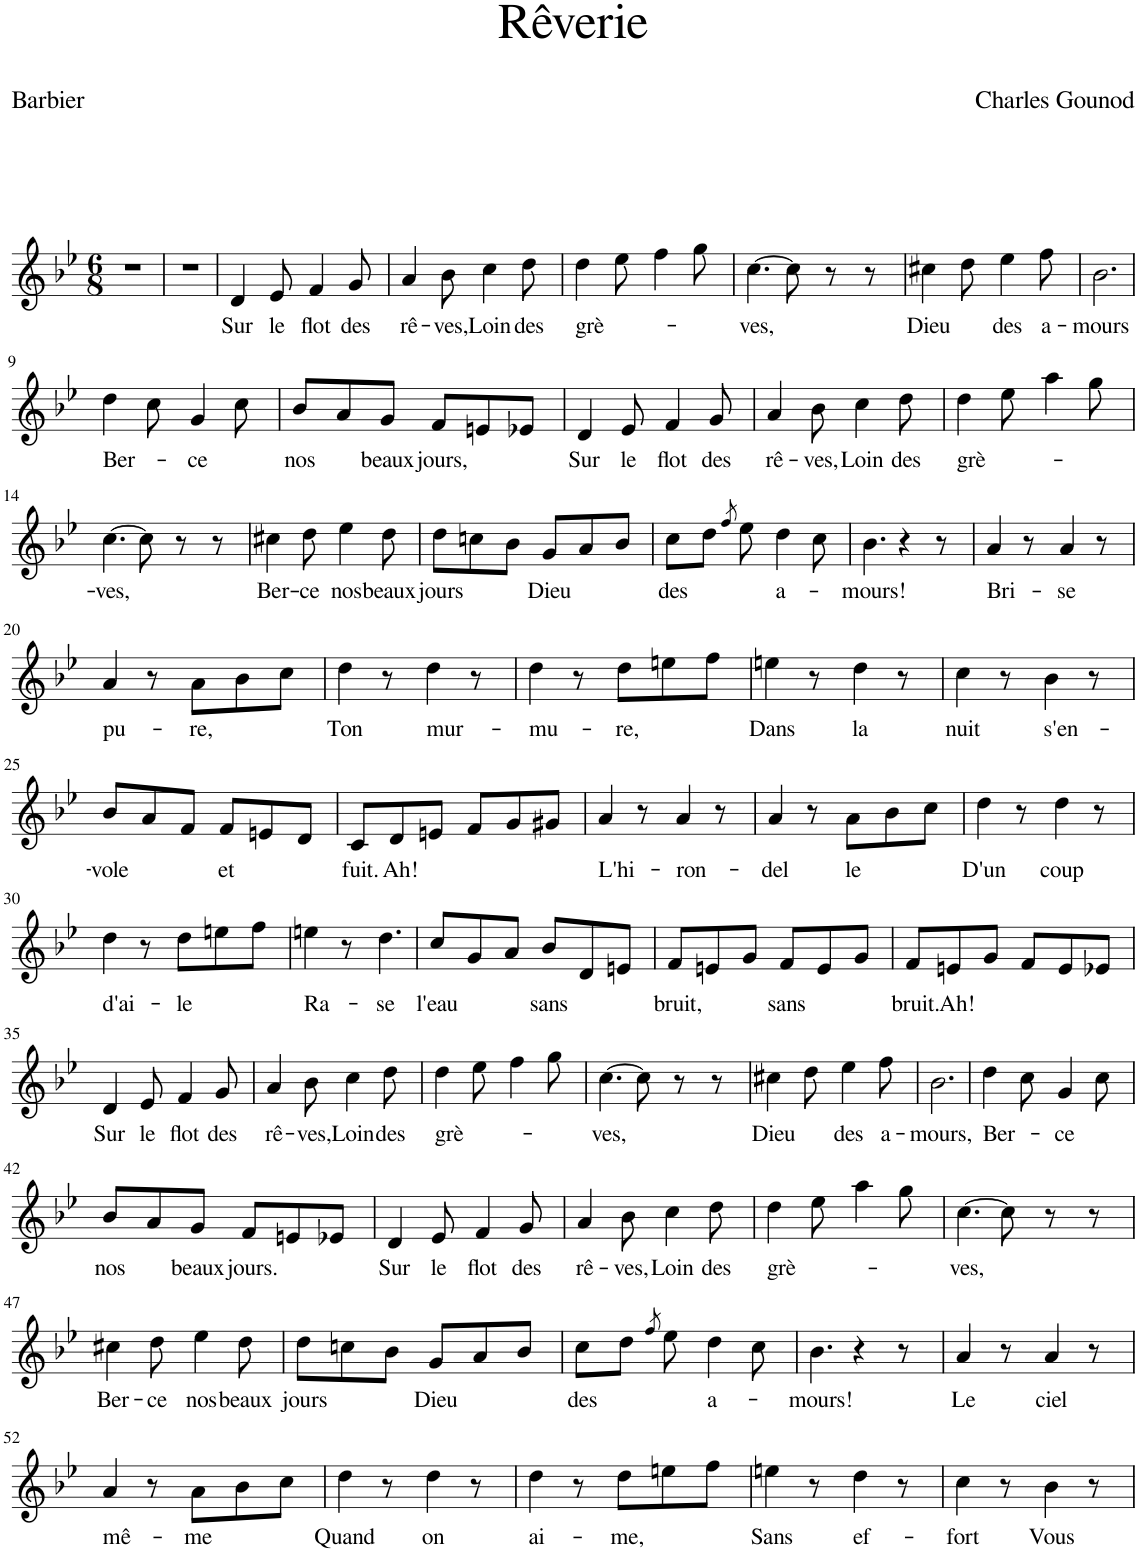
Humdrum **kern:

**kern	**text
*part1	*part1
*staff1	*staff1
*I"Piano	*
*I'Pno	*
*clefG2	*
*k[b-e-]	*
*M6/8	*
=1	=1
2.r	.
=2	=2
2.r	.
=3	=3
!	!LO:LY:b
4d/	Sur
!	!LO:LY:b
8e-/	le
!	!LO:LY:b
4f/	flot
!	!LO:LY:b
8g/	des
=4	=4
!	!LO:LY:b
4a/	rê-
!	!LO:LY:b
8b-\	-ves,
!	!LO:LY:b
4cc\	Loin
!	!LO:LY:b
8dd\	des
=5	=5
!	!LO:LY:b
4dd\	grè-
8ee-\	.
4ff\	.
8gg\	.
=6	=6
!	!LO:LY:b
[4.cc\	-ves,
8cc\]	.
8r	.
8r	.
=7	=7
!	!LO:LY:b
4cc#X\	Dieu
8dd\	.
!	!LO:LY:b
4ee-\	des
!	!LO:LY:b
8ff\	a-
=8	=8
!	!LO:LY:b
2.b-\	-mours
!!LO:LB:g=z
=9	=9
!	!LO:LY:b
4dd\	Ber-
8cc\	.
!	!LO:LY:b
4g/	-ce
8cc\	.
=10	=10
!	!LO:LY:b
8b-/L	nos
8a/	.
!	!LO:LY:b
8g/J	beaux
!	!LO:LY:b
8f/L	jours,
8en/	.
8e-X/J	.
=11	=11
!	!LO:LY:b
4d/	Sur
!	!LO:LY:b
8e-/	le
!	!LO:LY:b
4f/	flot
!	!LO:LY:b
8g/	des
=12	=12
!	!LO:LY:b
4a/	rê-
!	!LO:LY:b
8b-\	-ves,
!	!LO:LY:b
4cc\	Loin
!	!LO:LY:b
8dd\	des
=13	=13
!	!LO:LY:b
4dd\	grè-
8ee-\	.
4aa\	.
8gg\	.
!!LO:LB:g=z
=14	=14
!	!LO:LY:b
[4.cc\	-ves,
8cc\]	.
8r	.
8r	.
=15	=15
!	!LO:LY:b
4cc#X\	Ber-
!	!LO:LY:b
8dd\	-ce
!	!LO:LY:b
4ee-\	nos
!	!LO:LY:b
8dd\	beaux
=16	=16
!	!LO:LY:b
8dd\L	jours
8ccn\	.
8b-\J	.
!	!LO:LY:b
8g/L	Dieu
8a/	.
8b-/J	.
=17	=17
!	!LO:LY:b
8cc\L	des
8dd\J	.
8qff/	.
8ee-\	.
!	!LO:LY:b
4dd\	a-
8cc\	.
=18	=18
!	!LO:LY:b
4.b-\	-mours!
4r	.
8r	.
=19	=19
!	!LO:LY:b
4a/	Bri-
8r	.
!	!LO:LY:b
4a/	-se
8r	.
!!LO:LB:g=z
=20	=20
!	!LO:LY:b
4a/	pu-
8r	.
!	!LO:LY:b
8a\L	-re,
8b-\	.
8cc\J	.
=21	=21
!	!LO:LY:b
4dd\	Ton
8r	.
!	!LO:LY:b
4dd\	mur-
8r	.
=22	=22
!	!LO:LY:b
4dd\	-mu-
8r	.
!	!LO:LY:b
8dd\L	-re,
8een\	.
8ff\J	.
=23	=23
!	!LO:LY:b
4een\	Dans
8r	.
!	!LO:LY:b
4dd\	la
8r	.
=24	=24
!	!LO:LY:b
4cc\	nuit
8r	.
!	!LO:LY:b
4b-\	s'en-
8r	.
!!LO:LB:g=z
=25	=25
!	!LO:LY:b
8b-/L	-vole
8a/	.
8f/J	.
!	!LO:LY:b
8f/L	et
8en/	.
8d/J	.
=26	=26
!	!LO:LY:b
8c/L	fuit.
!	!LO:LY:b
8d/	Ah!
8en/J	.
8f/L	.
8g/	.
8g#X/J	.
=27	=27
!	!LO:LY:b
4a/	L'hi-
8r	.
!	!LO:LY:b
4a/	-ron-
8r	.
=28	=28
!	!LO:LY:b
4a/	-del
8r	.
!	!LO:LY:b
8a\L	le
8b-\	.
8cc\J	.
=29	=29
!	!LO:LY:b
4dd\	D'un
8r	.
!	!LO:LY:b
4dd\	coup
8r	.
!!LO:LB:g=z
=30	=30
!	!LO:LY:b
4dd\	d'ai-
8r	.
!	!LO:LY:b
8dd\L	-le
8een\	.
8ff\J	.
=31	=31
!	!LO:LY:b
4een\	Ra-
8r	.
!	!LO:LY:b
4.dd\	-se
=32	=32
!	!LO:LY:b
8cc/L	l'eau
8g/	.
8a/J	.
!	!LO:LY:b
8b-/L	sans
8d/	.
8en/J	.
=33	=33
!	!LO:LY:b
8f/L	bruit,
8en/	.
8g/J	.
!	!LO:LY:b
8f/L	sans
8e/	.
8g/J	.
=34	=34
!	!LO:LY:b
8f/L	bruit.
!	!LO:LY:b
8en/	Ah!
8g/J	.
8f/L	.
8e/	.
8e-X/J	.
!!LO:LB:g=z
=35	=35
!	!LO:LY:b
4d/	Sur
!	!LO:LY:b
8e-/	le
!	!LO:LY:b
4f/	flot
!	!LO:LY:b
8g/	des
=36	=36
!	!LO:LY:b
4a/	rê-
!	!LO:LY:b
8b-\	-ves,
!	!LO:LY:b
4cc\	Loin
!	!LO:LY:b
8dd\	des
=37	=37
!	!LO:LY:b
4dd\	grè-
8ee-\	.
4ff\	.
8gg\	.
=38	=38
!	!LO:LY:b
[4.cc\	-ves,
8cc\]	.
8r	.
8r	.
=39	=39
!	!LO:LY:b
4cc#X\	Dieu
8dd\	.
!	!LO:LY:b
4ee-\	des
!	!LO:LY:b
8ff\	a-
=40	=40
!	!LO:LY:b
2.b-\	-mours,
=41	=41
!	!LO:LY:b
4dd\	Ber-
8cc\	.
!	!LO:LY:b
4g/	-ce
8cc\	.
!!LO:LB:g=z
=42	=42
!	!LO:LY:b
8b-/L	nos
8a/	.
!	!LO:LY:b
8g/J	beaux
!	!LO:LY:b
8f/L	jours.
8en/	.
8e-X/J	.
=43	=43
!	!LO:LY:b
4d/	Sur
!	!LO:LY:b
8e-/	le
!	!LO:LY:b
4f/	flot
!	!LO:LY:b
8g/	des
=44	=44
!	!LO:LY:b
4a/	rê-
!	!LO:LY:b
8b-\	-ves,
!	!LO:LY:b
4cc\	Loin
!	!LO:LY:b
8dd\	des
=45	=45
!	!LO:LY:b
4dd\	grè-
8ee-\	.
4aa\	.
8gg\	.
=46	=46
!	!LO:LY:b
[4.cc\	-ves,
8cc\]	.
8r	.
8r	.
!!LO:LB:g=z
=47	=47
!	!LO:LY:b
4cc#X\	Ber-
!	!LO:LY:b
8dd\	-ce
!	!LO:LY:b
4ee-\	nos
!	!LO:LY:b
8dd\	beaux
=48	=48
!	!LO:LY:b
8dd\L	jours
8ccn\	.
8b-\J	.
!	!LO:LY:b
8g/L	Dieu
8a/	.
8b-/J	.
=49	=49
!	!LO:LY:b
8cc\L	des
8dd\J	.
8qff/	.
8ee-\	.
!	!LO:LY:b
4dd\	a-
8cc\	.
=50	=50
!	!LO:LY:b
4.b-\	-mours!
4r	.
8r	.
=51	=51
!	!LO:LY:b
4a/	Le
8r	.
!	!LO:LY:b
4a/	ciel
8r	.
!!LO:LB:g=z
=52	=52
!	!LO:LY:b
4a/	mê-
8r	.
!	!LO:LY:b
8a\L	me
8b-\	.
8cc\J	.
=53	=53
!	!LO:LY:b
4dd\	Quand
8r	.
!	!LO:LY:b
4dd\	on
8r	.
=54	=54
!	!LO:LY:b
4dd\	ai-
8r	.
!	!LO:LY:b
8dd\L	-me,
8een\	.
8ff\J	.
=55	=55
!	!LO:LY:b
4een\	Sans
8r	.
!	!LO:LY:b
4dd\	ef-
8r	.
=56	=56
!	!LO:LY:b
4cc\	-fort
8r	.
!	!LO:LY:b
4b-\	Vous
8r	.
=	=
*-	*-
